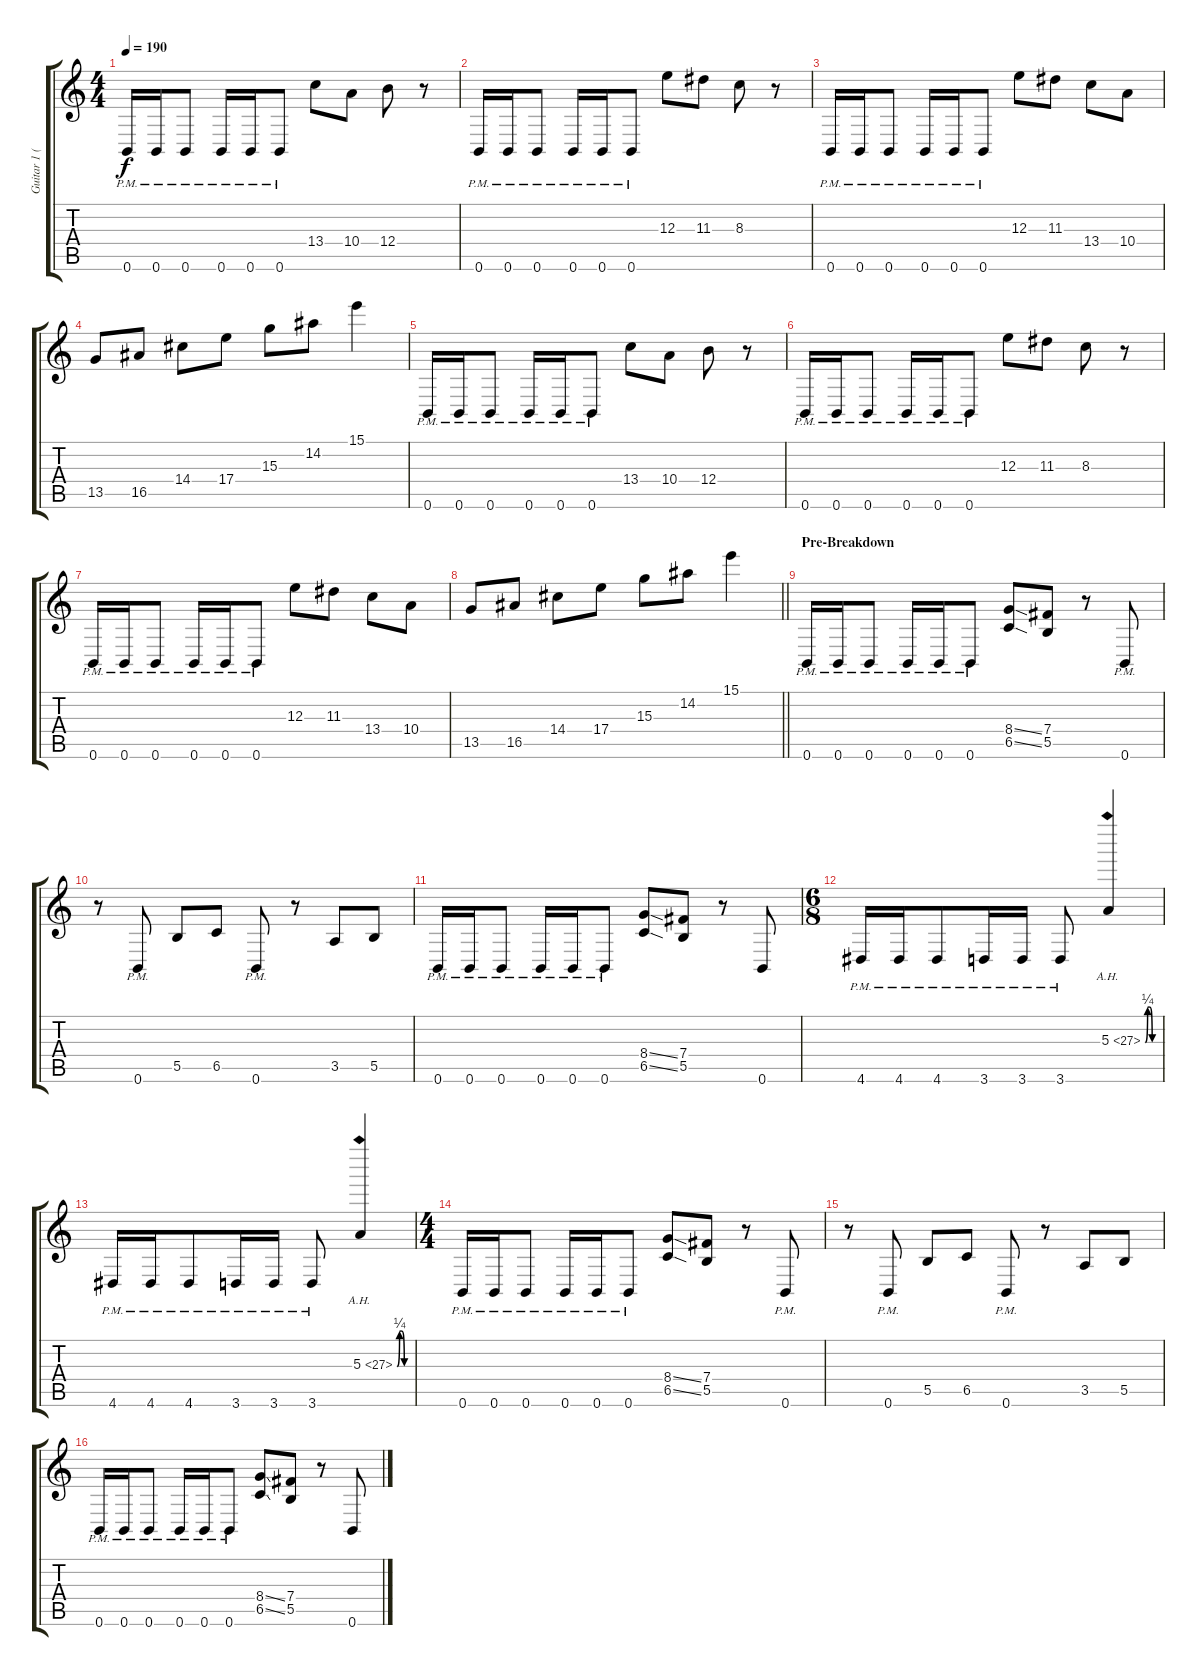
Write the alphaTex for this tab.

\track ("Guitar 1 (Right)" "Guitar 1 (") {instrument distortionguitar}
\staff {score tabs}
\tuning (Db4 Ab3 E3 B2 Gb2 B1) {hide}
\ts (4 4)
\tempo 190
\clef g2
\ks c
0.6{pm}.16{dy f} 0.6{pm}.16 0.6{pm}.8 0.6{pm}.16 0.6{pm}.16 0.6{pm}.8 13.4.8 10.4.8 12.4.8 r.8 |
0.6{pm}.16 0.6{pm}.16 0.6{pm}.8 0.6{pm}.16 0.6{pm}.16 0.6{pm}.8 12.3.8 11.3.8 8.3.8 r.8 |
0.6{pm}.16 0.6{pm}.16 0.6{pm}.8 0.6{pm}.16 0.6{pm}.16 0.6{pm}.8 12.3.8 11.3.8 13.4.8 10.4.8 |
13.5.8 16.5.8 14.4.8 17.4.8 15.3.8 14.2.8 15.1.4 |
0.6{pm}.16 0.6{pm}.16 0.6{pm}.8 0.6{pm}.16 0.6{pm}.16 0.6{pm}.8 13.4.8 10.4.8 12.4.8 r.8 |
0.6{pm}.16 0.6{pm}.16 0.6{pm}.8 0.6{pm}.16 0.6{pm}.16 0.6{pm}.8 12.3.8 11.3.8 8.3.8 r.8 |
0.6{pm}.16 0.6{pm}.16 0.6{pm}.8 0.6{pm}.16 0.6{pm}.16 0.6{pm}.8 12.3.8 11.3.8 13.4.8 10.4.8 |
\barLineRight lightlight
13.5.8 16.5.8 14.4.8 17.4.8 15.3.8 14.2.8 15.1.4 |
\section ("" "Pre-Breakdown")
0.6{pm}.16 0.6{pm}.16 0.6{pm}.8 0.6{pm}.16 0.6{pm}.16 0.6{pm}.8 (8.4{ss} 6.5{ss}).8 (7.4 5.5).8 r.8 0.6{pm}.8 |
r.8 0.6{pm}.8 5.5.8 6.5.8 0.6{pm}.8 r.8 3.5.8 5.5.8 |
0.6{pm}.16 0.6{pm}.16 0.6{pm}.8 0.6{pm}.16 0.6{pm}.16 0.6{pm}.8 (8.4{ss} 6.5{ss}).8 (7.4 5.5).8 r.8 0.6.8 |
\ts (6 8)
4.6{pm}.16 4.6{pm}.16 4.6{pm}.8 3.6{pm}.16 3.6{pm}.16 3.6{pm}.8 5.3{be (custom 0 0 10 1 20 1 30 0 60 0) ah 22}.4 |
4.6{pm}.16 4.6{pm}.16 4.6{pm}.8 3.6{pm}.16 3.6{pm}.16 3.6{pm}.8 5.3{be (custom 0 0 10 1 20 1 30 0 60 0) ah 22}.4 |
\ts (4 4)
0.6{pm}.16 0.6{pm}.16 0.6{pm}.8 0.6{pm}.16 0.6{pm}.16 0.6{pm}.8 (8.4{ss} 6.5{ss}).8 (7.4 5.5).8 r.8 0.6{pm}.8 |
r.8 0.6{pm}.8 5.5.8 6.5.8 0.6{pm}.8 r.8 3.5.8 5.5.8 |
0.6{pm}.16 0.6{pm}.16 0.6{pm}.8 0.6{pm}.16 0.6{pm}.16 0.6{pm}.8 (8.4{ss} 6.5{ss}).8 (7.4 5.5).8 r.8 0.6.8
